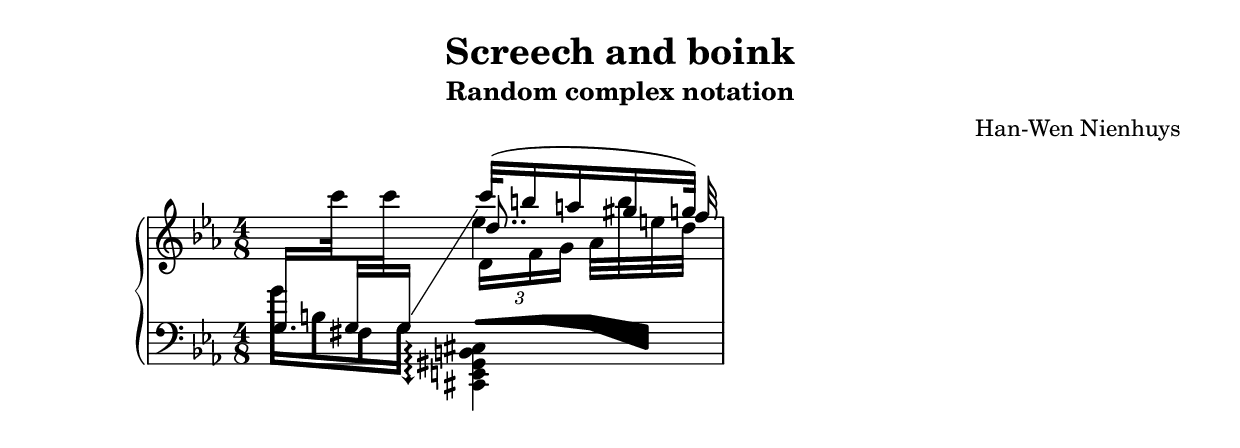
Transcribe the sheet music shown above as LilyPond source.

\version "2.6.0"
\header {
    title = "Screech and boink"
    subtitle = "Random complex notation"
    composer = "Han-Wen Nienhuys"
}

\score {
     \context PianoStaff <<
	\context Staff = "up" {
	    \time 4/8
	    \key c \minor


	    << {
		\revert Stem #'direction
		\change Staff = down
		\set subdivideBeams = ##t	     
		g16.[
		    \change Staff = up
		    c'''32 	\change Staff = down
		    g32 \change Staff = up
		    c'''32	\change Staff = down
		    g16]
		\change Staff = up
		\stemUp
		\set followVoice = ##t
		c'''32([ b''16 a''16 gis''16 g''32)]  } \\
	       { s4 \times 2/3 { d'16[ f' g'] } as'32[ b''32 e'' d''] } \\
	       { s4 \autoBeamOff d''8.. f''32  } \\
	       { s4 es''4 }
	   >>
	}

	\context Staff = "down" {
	    \clef bass
	    \key c \minor
	    \set subdivideBeams = ##f
	    \override Stem  #'french-beaming = ##t
	    \override Beam  #'thickness = #0.3
	    \override Stem  #'thickness = #4.0
	    g'16[ b16 fis16 g16]
	    << \makeClusters { 
		as16 <as b>
		<g b>
		<g cis>
	    } \\
	       {
		   \override Staff.Arpeggio  #'arpeggio-direction =#down
		   <cis, e, gis, b, cis>4\arpeggio  }
	   >>
	}
    >>
    \midi { \tempo 8 = 60 }

    \layout {
	raggedright = ##t 

	\context {
	    \Staff
	    \consists Horizontal_bracket_engraver
	}
	
    }
}
